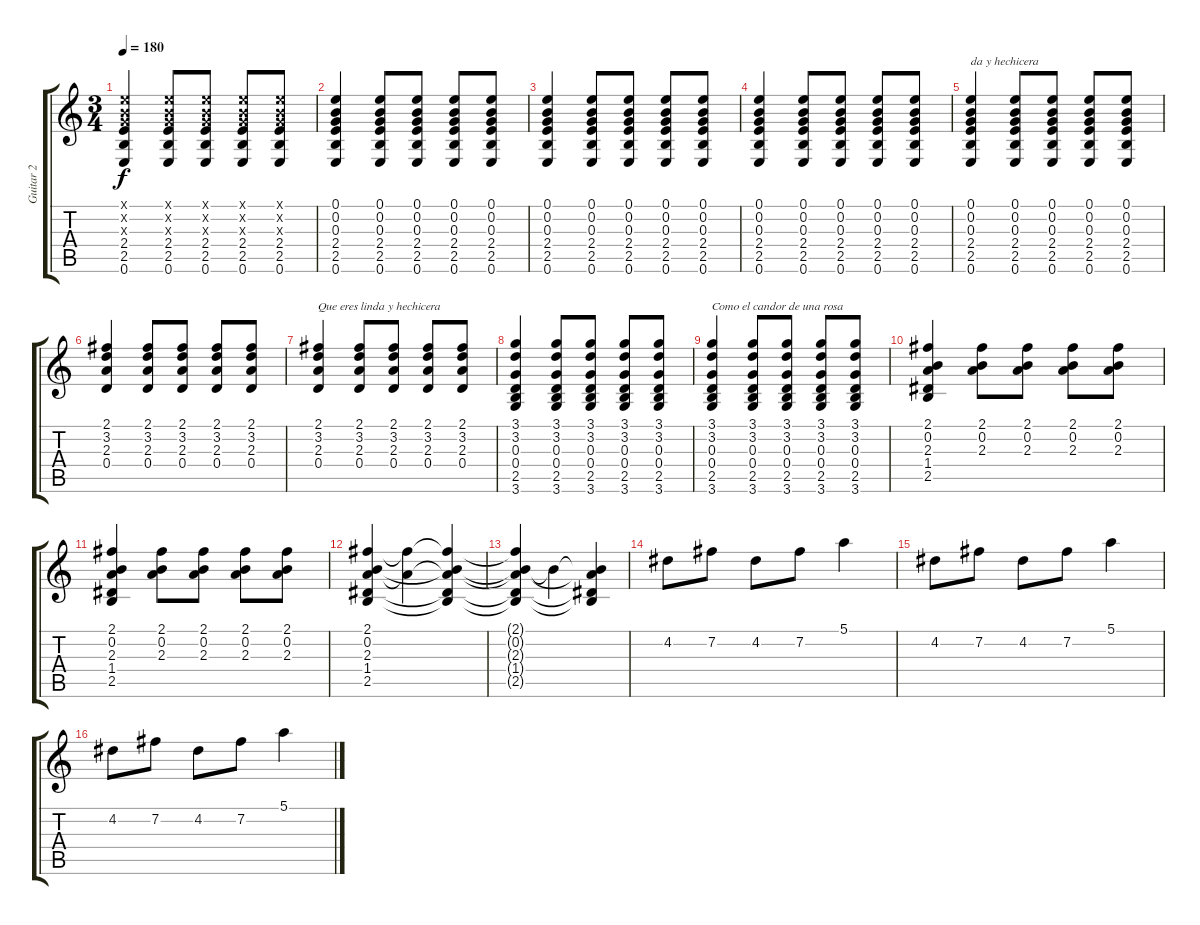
\track ("Guitar 2" "Guitar 2") {instrument acousticguitarnylon}
\staff {score tabs}
\tuning (E4 B3 G3 D3 A2 E2) {hide}
\ts (3 4)
\tempo 180
\clef g2
\ks c
(0.1{x} 0.2{x} 0.3{x} 2.4 2.5 0.6).4{dy f} (0.1{x} 0.2{x} 0.3{x} 2.4 2.5 0.6).8 (0.1{x} 0.2{x} 0.3{x} 2.4 2.5 0.6).8 (0.1{x} 0.2{x} 0.3{x} 2.4 2.5 0.6).8 (0.1{x} 0.2{x} 0.3{x} 2.4 2.5 0.6).8 |
(0.1 0.2 0.3 2.4 2.5 0.6).4 (0.1 0.2 0.3 2.4 2.5 0.6).8 (0.1 0.2 0.3 2.4 2.5 0.6).8 (0.1 0.2 0.3 2.4 2.5 0.6).8 (0.1 0.2 0.3 2.4 2.5 0.6).8 |
(0.1 0.2 0.3 2.4 2.5 0.6).4 (0.1 0.2 0.3 2.4 2.5 0.6).8 (0.1 0.2 0.3 2.4 2.5 0.6).8 (0.1 0.2 0.3 2.4 2.5 0.6).8 (0.1 0.2 0.3 2.4 2.5 0.6).8 |
(0.1 0.2 0.3 2.4 2.5 0.6).4 (0.1 0.2 0.3 2.4 2.5 0.6).8 (0.1 0.2 0.3 2.4 2.5 0.6).8 (0.1 0.2 0.3 2.4 2.5 0.6).8 (0.1 0.2 0.3 2.4 2.5 0.6).8 |
(0.1 0.2 0.3 2.4 2.5 0.6).4{txt "da y hechicera"} (0.1 0.2 0.3 2.4 2.5 0.6).8 (0.1 0.2 0.3 2.4 2.5 0.6).8 (0.1 0.2 0.3 2.4 2.5 0.6).8 (0.1 0.2 0.3 2.4 2.5 0.6).8 |
(2.1 3.2 2.3 0.4).4 (2.1 3.2 2.3 0.4).8 (2.1 3.2 2.3 0.4).8 (2.1 3.2 2.3 0.4).8 (2.1 3.2 2.3 0.4).8 |
(2.1 3.2 2.3 0.4).4{txt "Que eres linda y hechicera"} (2.1 3.2 2.3 0.4).8 (2.1 3.2 2.3 0.4).8 (2.1 3.2 2.3 0.4).8 (2.1 3.2 2.3 0.4).8 |
(3.1 3.2 0.3 0.4 2.5 3.6).4 (3.1 3.2 0.3 0.4 2.5 3.6).8 (3.1 3.2 0.3 0.4 2.5 3.6).8 (3.1 3.2 0.3 0.4 2.5 3.6).8 (3.1 3.2 0.3 0.4 2.5 3.6).8 |
(3.1 3.2 0.3 0.4 2.5 3.6).4{txt "Como el candor de una rosa"} (3.1 3.2 0.3 0.4 2.5 3.6).8 (3.1 3.2 0.3 0.4 2.5 3.6).8 (3.1 3.2 0.3 0.4 2.5 3.6).8 (3.1 3.2 0.3 0.4 2.5 3.6).8 |
(2.1 0.2 2.3 1.4 2.5).4 (2.1 0.2 2.3).8 (2.1 0.2 2.3).8 (2.1 0.2 2.3).8 (2.1 0.2 2.3).8 |
(2.1 0.2 2.3 1.4 2.5).4 (2.1 0.2 2.3).8 (2.1 0.2 2.3).8 (2.1 0.2 2.3).8 (2.1 0.2 2.3).8 |
(2.1 0.2 2.3 1.4 2.5).4 (2.1{t} 2.3{t}).4 (2.1{t} 0.2{t} 2.3{t} 1.4{t} 2.5{t}).4 |
(2.1{t} 0.2{t} 2.3{t} 1.4{t} 2.5{t}).4 0.2{t}.4 (0.2{t} 2.3{t} 1.4{t} 2.5{t}).4 |
4.2.8{instrument distortionguitar} 7.2.8 4.2.8 7.2.8 5.1.4 |
4.2.8 7.2.8 4.2.8 7.2.8 5.1.4 |
4.2.8 7.2.8 4.2.8 7.2.8 5.1.4
